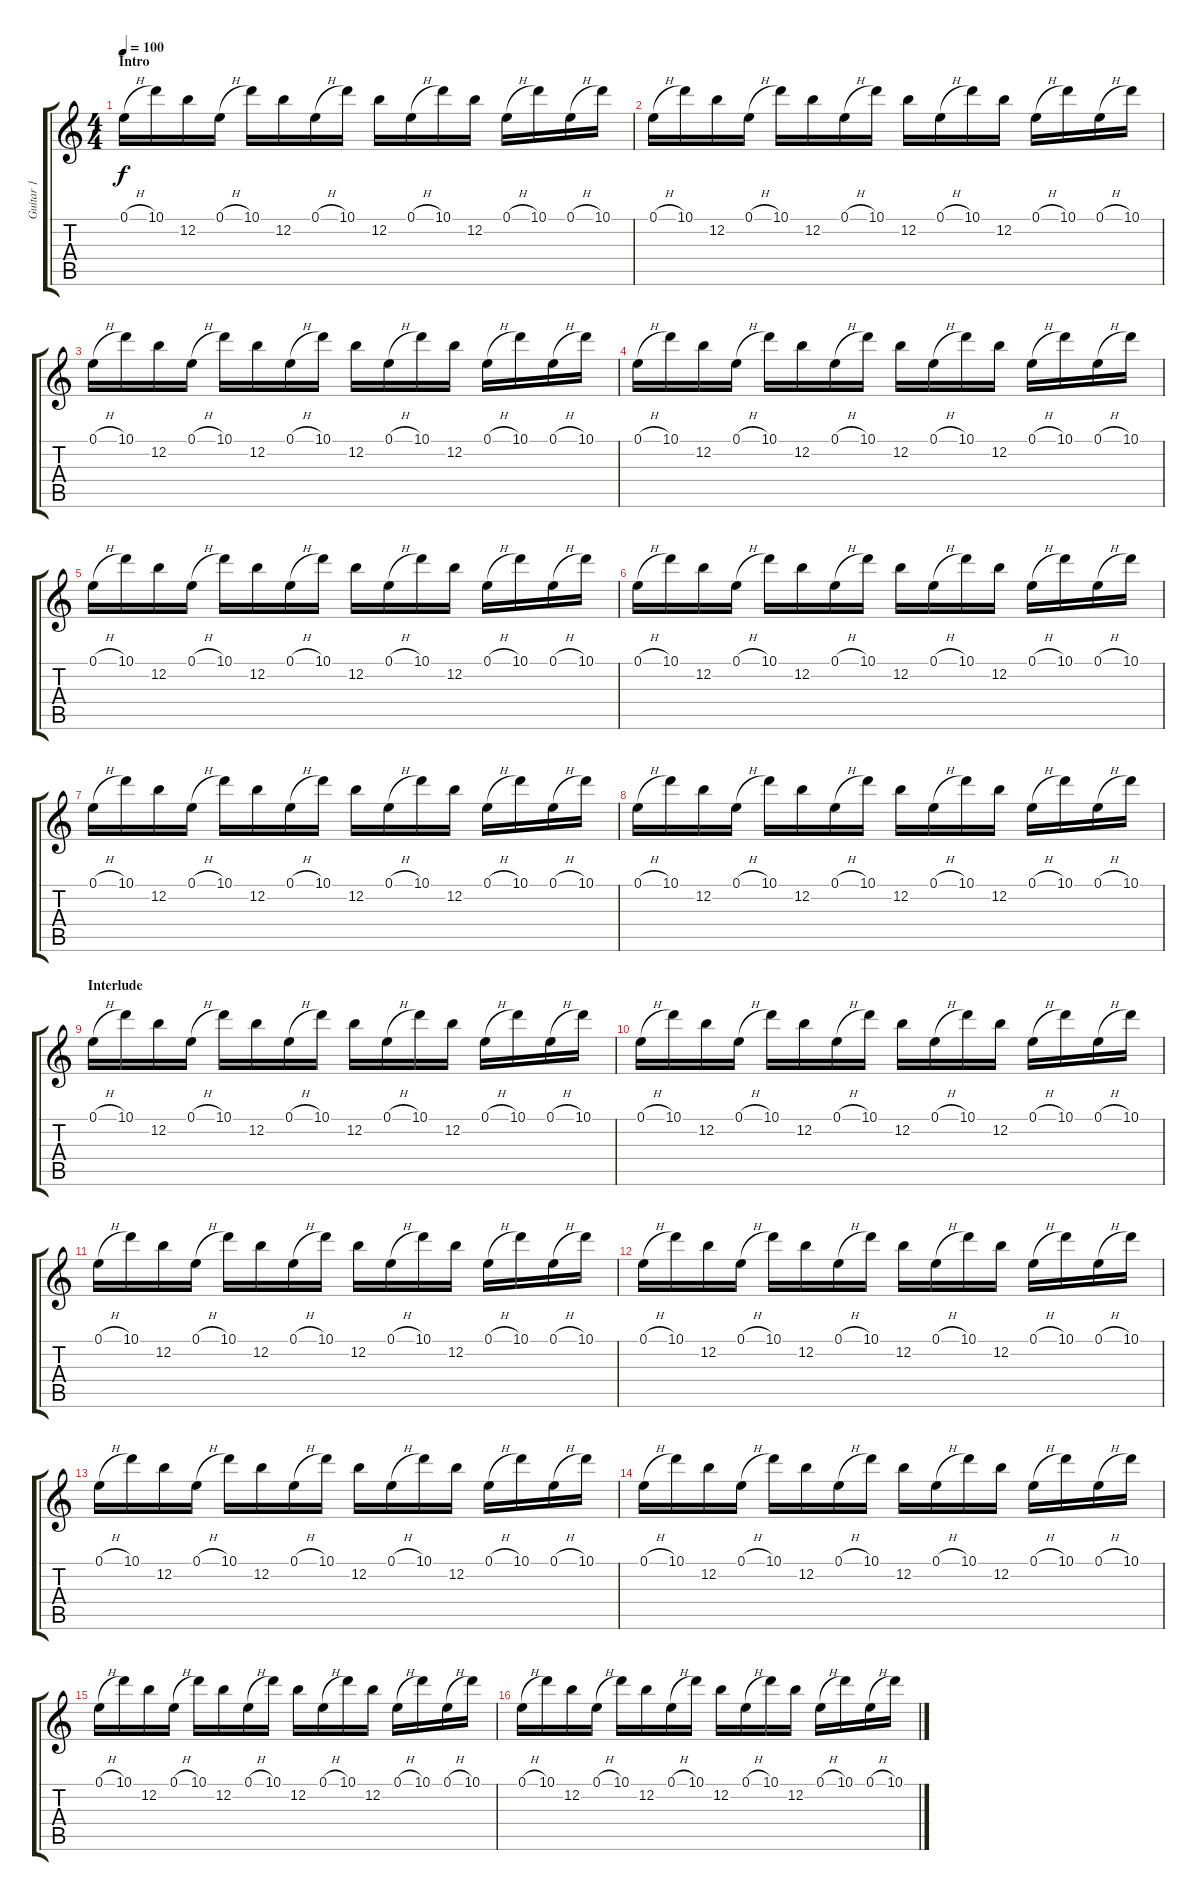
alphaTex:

\track ("Guitar 1" "Guitar 1") {instrument overdrivenguitar}
\staff {score tabs}
\tuning (E4 B3 G3 D3 A2 E2) {hide}
\ts (4 4)
\section ("" "Intro")
\tempo 100
\clef g2
\ks c
0.1{h}.16{dy f instrument overdrivenguitar} 10.1.16 12.2.16 0.1{h}.16 10.1.16 12.2.16 0.1{h}.16 10.1.16 12.2.16 0.1{h}.16 10.1.16 12.2.16 0.1{h}.16 10.1.16 0.1{h}.16 10.1.16 |
0.1{h}.16 10.1.16 12.2.16 0.1{h}.16 10.1.16 12.2.16 0.1{h}.16 10.1.16 12.2.16 0.1{h}.16 10.1.16 12.2.16 0.1{h}.16 10.1.16 0.1{h}.16 10.1.16 |
0.1{h}.16 10.1.16 12.2.16 0.1{h}.16 10.1.16 12.2.16 0.1{h}.16 10.1.16 12.2.16 0.1{h}.16 10.1.16 12.2.16 0.1{h}.16 10.1.16 0.1{h}.16 10.1.16 |
0.1{h}.16 10.1.16 12.2.16 0.1{h}.16 10.1.16 12.2.16 0.1{h}.16 10.1.16 12.2.16 0.1{h}.16 10.1.16 12.2.16 0.1{h}.16 10.1.16 0.1{h}.16 10.1.16 |
0.1{h}.16 10.1.16 12.2.16 0.1{h}.16 10.1.16 12.2.16 0.1{h}.16 10.1.16 12.2.16 0.1{h}.16 10.1.16 12.2.16 0.1{h}.16 10.1.16 0.1{h}.16 10.1.16 |
0.1{h}.16 10.1.16 12.2.16 0.1{h}.16 10.1.16 12.2.16 0.1{h}.16 10.1.16 12.2.16 0.1{h}.16 10.1.16 12.2.16 0.1{h}.16 10.1.16 0.1{h}.16 10.1.16 |
0.1{h}.16 10.1.16 12.2.16 0.1{h}.16 10.1.16 12.2.16 0.1{h}.16 10.1.16 12.2.16 0.1{h}.16 10.1.16 12.2.16 0.1{h}.16 10.1.16 0.1{h}.16 10.1.16 |
0.1{h}.16 10.1.16 12.2.16 0.1{h}.16 10.1.16 12.2.16 0.1{h}.16 10.1.16 12.2.16 0.1{h}.16 10.1.16 12.2.16 0.1{h}.16 10.1.16 0.1{h}.16 10.1.16 |
\section ("" "Interlude")
0.1{h}.16 10.1.16 12.2.16 0.1{h}.16 10.1.16 12.2.16 0.1{h}.16 10.1.16 12.2.16 0.1{h}.16 10.1.16 12.2.16 0.1{h}.16 10.1.16 0.1{h}.16 10.1.16 |
0.1{h}.16 10.1.16 12.2.16 0.1{h}.16 10.1.16 12.2.16 0.1{h}.16 10.1.16 12.2.16 0.1{h}.16 10.1.16 12.2.16 0.1{h}.16 10.1.16 0.1{h}.16 10.1.16 |
0.1{h}.16 10.1.16 12.2.16 0.1{h}.16 10.1.16 12.2.16 0.1{h}.16 10.1.16 12.2.16 0.1{h}.16 10.1.16 12.2.16 0.1{h}.16 10.1.16 0.1{h}.16 10.1.16 |
0.1{h}.16 10.1.16 12.2.16 0.1{h}.16 10.1.16 12.2.16 0.1{h}.16 10.1.16 12.2.16 0.1{h}.16 10.1.16 12.2.16 0.1{h}.16 10.1.16 0.1{h}.16 10.1.16 |
0.1{h}.16 10.1.16 12.2.16 0.1{h}.16 10.1.16 12.2.16 0.1{h}.16 10.1.16 12.2.16 0.1{h}.16 10.1.16 12.2.16 0.1{h}.16 10.1.16 0.1{h}.16 10.1.16 |
0.1{h}.16 10.1.16 12.2.16 0.1{h}.16 10.1.16 12.2.16 0.1{h}.16 10.1.16 12.2.16 0.1{h}.16 10.1.16 12.2.16 0.1{h}.16 10.1.16 0.1{h}.16 10.1.16 |
0.1{h}.16 10.1.16 12.2.16 0.1{h}.16 10.1.16 12.2.16 0.1{h}.16 10.1.16 12.2.16 0.1{h}.16 10.1.16 12.2.16 0.1{h}.16 10.1.16 0.1{h}.16 10.1.16 |
0.1{h}.16 10.1.16 12.2.16 0.1{h}.16 10.1.16 12.2.16 0.1{h}.16 10.1.16 12.2.16 0.1{h}.16 10.1.16 12.2.16 0.1{h}.16 10.1.16 0.1{h}.16 10.1.16
